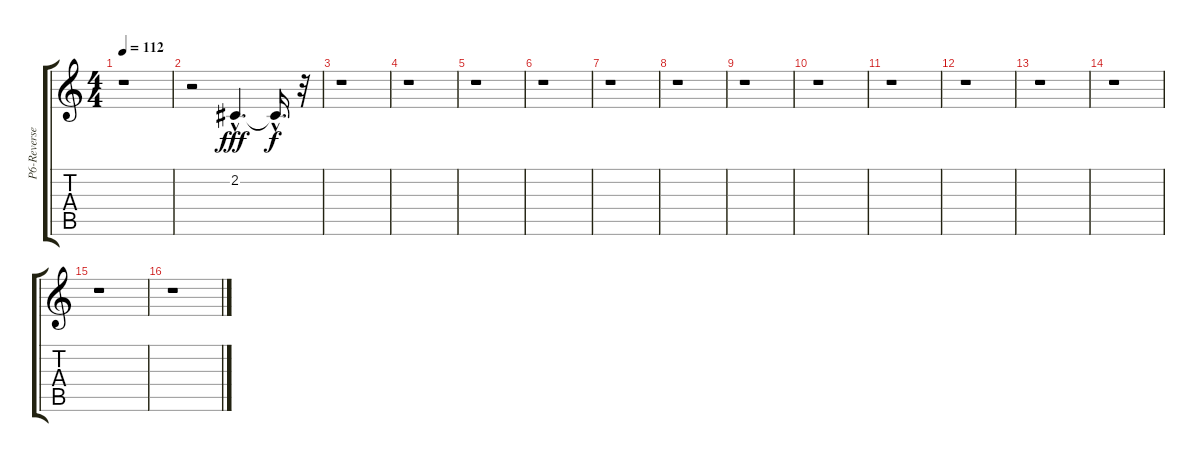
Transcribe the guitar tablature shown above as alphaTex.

\track ("P6-Reverse Cymbal" "P6-Reverse") {instrument reversecymbal}
\staff {score tabs}
\tuning (E4 B3 G3 D3 A2 E2) {hide}
\ts (4 4)
\tempo 112
\clef g2
\ks c
r.1{dy f} |
r.2 2.2{hac}.4{d dy fff} 2.2{hac t}.16{d dy f} r.32 |
r.1 |
r.1 |
r.1 |
r.1 |
r.1 |
r.1 |
r.1 |
r.1 |
r.1 |
r.1 |
r.1 |
r.1 |
r.1 |
r.1
